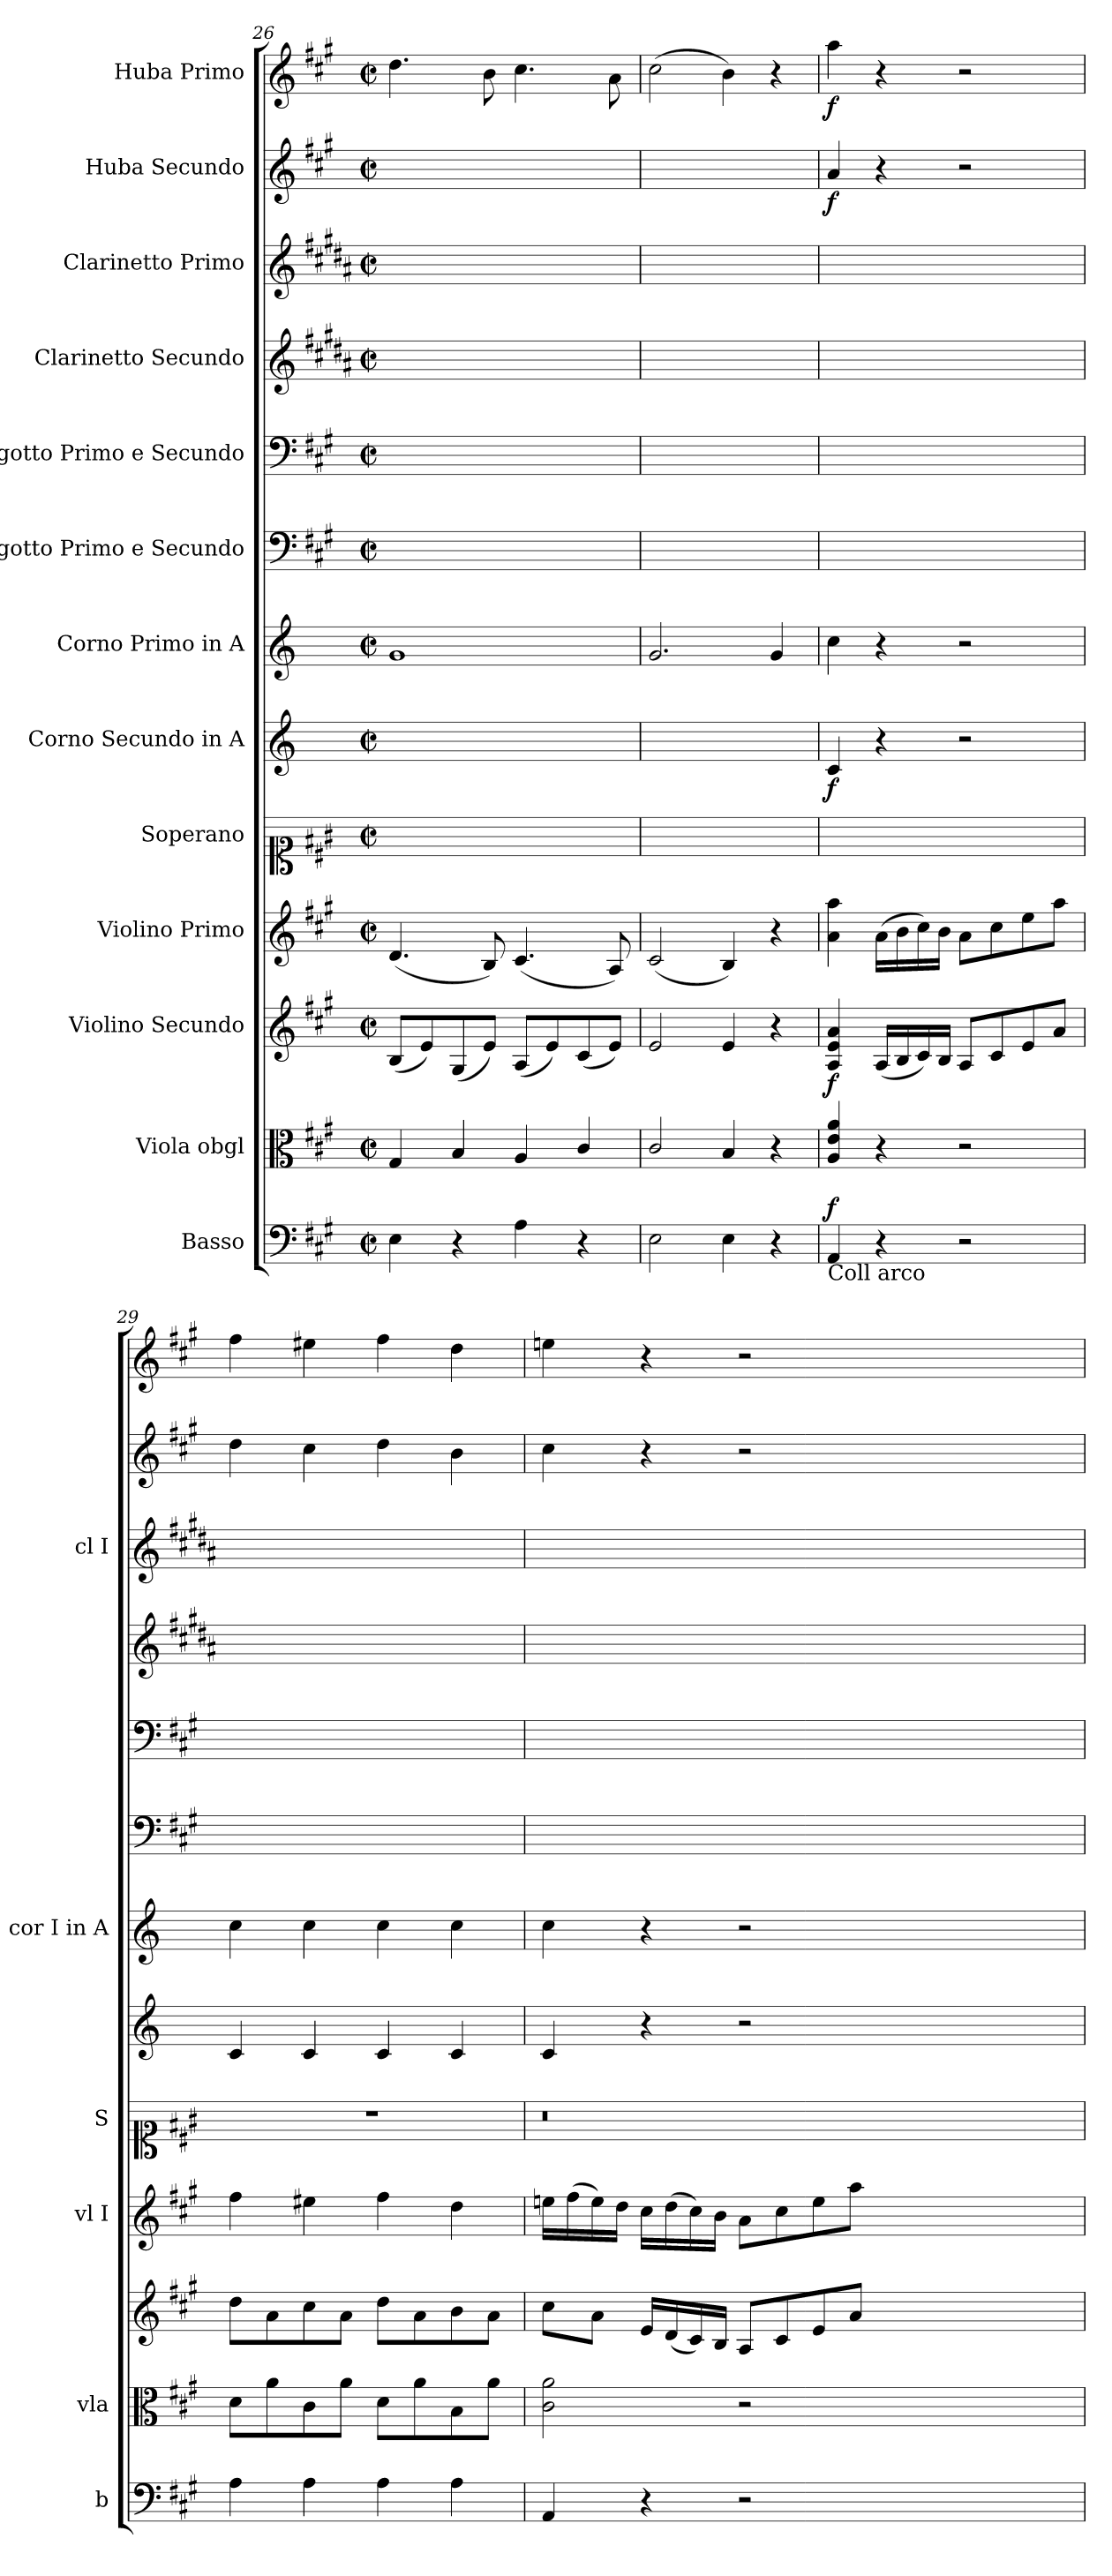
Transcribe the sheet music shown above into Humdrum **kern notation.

**kern	**dynam	**kern	**dynam	**kern	**dynam	**kern	**dynam	**kern	**kern	**dynam	**kern	**dynam	**kern	**kern	**kern	**kern	**kern	**dynam	**kern	**dynam
*part13	*part13	*part12	*part12	*part11	*part11	*part10	*part10	*part9	*part8	*part8	*part7	*part7	*part6	*part5	*part4	*part3	*part2	*part2	*part1	*part1
*staff13	*staff13	*staff12	*staff12	*staff11	*staff11	*staff10	*staff10	*staff9	*staff8	*staff8	*staff7	*staff7	*staff6	*staff5	*staff4	*staff3	*staff2	*staff2	*staff1	*staff1
*I"Basso	*	*I"Viola obgl	*	*I"Violino Secundo	*	*I"Violino Primo	*	*I"Soperano	*I"Corno Secundo in A	*	*I"Corno Primo in A	*	*I"Fagotto Primo e Secundo	*I"Fagotto Primo e Secundo	*I"Clarinetto Secundo	*I"Clarinetto Primo	*I"Huba Secundo	*	*I"Huba Primo	*
*I'b	*	*I'vla	*	*	*	*I'vl I	*	*I'S	*	*	*I'cor I in A	*	*	*	*	*I'cl I	*	*	*	*
*clefF4	*	*clefC3	*	*clefG2	*	*clefG2	*	*clefC1	*clefG2	*	*clefG2	*	*clefF4	*clefF4	*clefG2	*clefG2	*clefG2	*	*clefG2	*
*	*	*	*	*	*	*	*	*	*ITrd2c3	*	*ITrd2c3	*	*	*	*ITrd1c2	*ITrd1c2	*	*	*	*
*k[f#c#g#]	*	*k[f#c#g#]	*	*k[f#c#g#]	*	*k[f#c#g#]	*	*k[f#c#g#]	*k[f#c#g#]	*	*k[f#c#g#]	*	*k[f#c#g#]	*k[f#c#g#]	*k[f#c#g#]	*k[f#c#g#]	*k[f#c#g#]	*	*k[f#c#g#]	*
*A:	*	*A:	*	*A:	*	*A:	*	*A:	*A:	*	*A:	*	*A:	*A:	*A:	*A:	*A:	*	*A:	*
*M2/2	*	*M2/2	*	*M2/2	*	*M2/2	*	*M2/2	*M2/2	*	*M2/2	*	*M2/2	*M2/2	*M2/2	*M2/2	*M2/2	*	*M2/2	*
*met(c|)	*	*met(c|)	*	*met(c|)	*	*met(c|)	*	*met(c|)	*met(c|)	*	*met(c|)	*	*met(c|)	*met(c|)	*met(c|)	*met(c|)	*met(c|)	*	*met(c|)	*
=26	=26	=26	=26	=26	=26	=26	=26	=26	=26	=26	=26	=26	=26	=26	=26	=26	=26	=26	=26	=26
4E\	.	4G#/	.	(8B/L	.	(4.d/	.	1ryy	1ryy	.	1e	.	4E\yy	4E\yy	1ryy	1ryy	1ryy	.	4.dd\	.
.	.	.	.	8e/)	.	.	.	.	.	.	.	.	.	.	.	.	.	.	.	.
4r	.	4B/	.	(8G#/	.	.	.	.	.	.	.	.	4ryy	4ryy	.	.	.	.	.	.
.	.	.	.	8e/J)	.	8B/)	.	.	.	.	.	.	.	.	.	.	.	.	8b\	.
4A\	.	4A/	.	(8A/L	.	(4.c#/	.	.	.	.	.	.	4A\yy	4A\yy	.	.	.	.	4.cc#\	.
.	.	.	.	8e/)	.	.	.	.	.	.	.	.	.	.	.	.	.	.	.	.
4r	.	4c#/	.	(8c#/	.	.	.	.	.	.	.	.	4ryy	4ryy	.	.	.	.	.	.
.	.	.	.	8e/J)	.	8A/)	.	.	.	.	.	.	.	.	.	.	.	.	8a\	.
=27	=27	=27	=27	=27	=27	=27	=27	=27	=27	=27	=27	=27	=27	=27	=27	=27	=27	=27	=27	=27
2E\	.	2c#/	.	2e/	.	(2c#/	.	1ryy	1ryy	.	2.e/	.	2E\yy	2E\yy	1ryy	1ryy	1ryy	.	(2cc#\	.
4E\	.	4B/	.	4e/	.	4B/)	.	.	.	.	.	.	4E\yy	4E\yy	.	.	.	.	4b\)	.
4r	.	4r	.	4r	.	4r	.	.	.	.	4e/	.	4ryy	4ryy	.	.	.	.	4r	.
=28	=28	=28	=28	=28	=28	=28	=28	=28	=28	=28	=28	=28	=28	=28	=28	=28	=28	=28	=28	=28
!LO:TX:b:t=Coll arco	!	!	!	!	!	!	!	!	!	!	!	!	!	!	!	!	!	!	!	!
!	!LO:DY:a	!	!LO:DY:b	!	!	!	!LO:DY:b	!	!	!	!	!LO:DY:b	!	!	!	!	!	!	!	!
4AA/	f	4A/ 4e/ 4a/	for.	4A/ 4e/ 4a/	f	4a\ 4aa\	ff&colon;	1ryy	4A/	f	4a\	for	4AA/yy	4AA/yy	1ryy	1ryy	4a/	f	4aa\	f
4r	.	4r	.	(16A/LL	.	(16a\LL	.	.	4r	.	4r	.	4ryy	4ryy	.	.	4r	.	4r	.
.	.	.	.	16B/	.	16b\	.	.	.	.	.	.	.	.	.	.	.	.	.	.
.	.	.	.	16c#/)	.	16cc#\)	.	.	.	.	.	.	.	.	.	.	.	.	.	.
.	.	.	.	16B/JJ	.	16b\JJ	.	.	.	.	.	.	.	.	.	.	.	.	.	.
2r	.	2r	.	8A/L	.	8a\L	.	.	2r	.	2r	.	2ryy	2ryy	.	.	2r	.	2r	.
.	.	.	.	8c#/	.	8cc#\	.	.	.	.	.	.	.	.	.	.	.	.	.	.
.	.	.	.	8e/	.	8ee\	.	.	.	.	.	.	.	.	.	.	.	.	.	.
.	.	.	.	8a/J	.	8aa\J	.	.	.	.	.	.	.	.	.	.	.	.	.	.
=29	=29	=29	=29	=29	=29	=29	=29	=29	=29	=29	=29	=29	=29	=29	=29	=29	=29	=29	=29	=29
4A\	.	8d\L	.	8dd\L	.	4ff#\	.	1r	4A/	.	4a\	.	4A\yy	4A\yy	1ryy	1ryy	4dd\	.	4ff#\	.
.	.	8a\	.	8a\	.	.	.	.	.	.	.	.	.	.	.	.	.	.	.	.
4A\	.	8c#\	.	8cc#\	.	4ee#X\	.	.	4A/	.	4a\	.	4A\yy	4A\yy	.	.	4cc#\	.	4ee#X\	.
.	.	8a\J	.	8a\J	.	.	.	.	.	.	.	.	.	.	.	.	.	.	.	.
4A\	.	8d\L	.	8dd\L	.	4ff#\	.	.	4A/	.	4a\	.	4A\yy	4A\yy	.	.	4dd\	.	4ff#\	.
.	.	8a\	.	8a\	.	.	.	.	.	.	.	.	.	.	.	.	.	.	.	.
4A\	.	8B\	.	8b\	.	4dd\	.	.	4A/	.	4a\	.	4A\yy	4A\yy	.	.	4b\	.	4dd\	.
.	.	8a\J	.	8a\J	.	.	.	.	.	.	.	.	.	.	.	.	.	.	.	.
=30	=30	=30	=30	=30	=30	=30	=30	=30	=30	=30	=30	=30	=30	=30	=30	=30	=30	=30	=30	=30
4AA/	.	2c#\ 2a\	.	8cc#\L	.	16een\LL	.	0.r	4A/	.	4a\	.	4AA/yy	4AA/yy	1ryy	1ryy	4cc#\	.	4een\	.
.	.	.	.	.	.	(16ff#\	.	.	.	.	.	.	.	.	.	.	.	.	.	.
.	.	.	.	8a\J	.	16ee\)	.	.	.	.	.	.	.	.	.	.	.	.	.	.
.	.	.	.	.	.	16dd\JJ	.	.	.	.	.	.	.	.	.	.	.	.	.	.
4r	.	.	.	16e/LL	.	16cc#\LL	.	.	4r	.	4r	.	4ryy	4ryy	.	.	4r	.	4r	.
.	.	.	.	(16d/	.	(16dd\	.	.	.	.	.	.	.	.	.	.	.	.	.	.
.	.	.	.	16c#/)	.	16cc#\)	.	.	.	.	.	.	.	.	.	.	.	.	.	.
.	.	.	.	16B/JJ	.	16b\JJ	.	.	.	.	.	.	.	.	.	.	.	.	.	.
2r	.	2r	.	8A/L	.	8a\L	.	.	2r	.	2r	.	2ryy	2ryy	.	.	2r	.	2r	.
.	.	.	.	8c#/	.	8cc#\	.	.	.	.	.	.	.	.	.	.	.	.	.	.
.	.	.	.	8e/	.	8ee\	.	.	.	.	.	.	.	.	.	.	.	.	.	.
.	.	.	.	8a/J	.	8aa\J	.	.	.	.	.	.	.	.	.	.	.	.	.	.
0ryy	.	0ryy	.	0ryy	.	0ryy	.	.	0ryy	.	0ryy	.	0ryy	0ryy	0ryy	0ryy	0ryy	.	0ryy	.
=	=	=	=	=	=	=	=	=	=	=	=	=	=	=	=	=	=	=	=	=
*-	*-	*-	*-	*-	*-	*-	*-	*-	*-	*-	*-	*-	*-	*-	*-	*-	*-	*-	*-	*-
